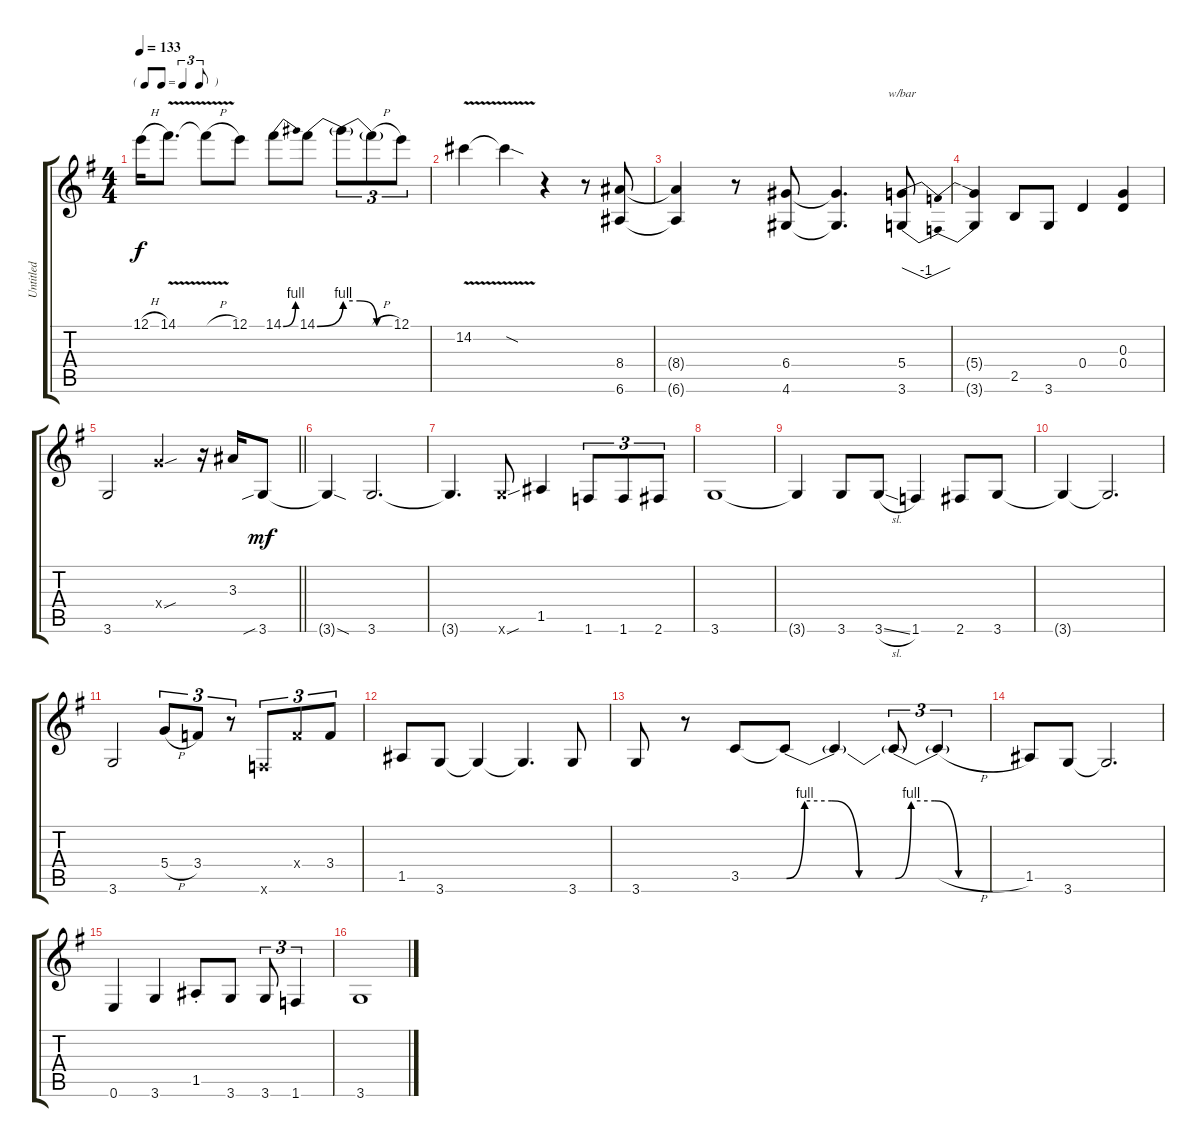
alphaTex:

\track ("Untitled" "Untitled") {instrument overdrivenguitar}
\staff {score tabs}
\tuning (E4 B3 G3 D3 A2 E2) {hide}
\ts (4 4)
\tf triplet8th
\tempo 133
\clef g2
\ks g
12.1{h}.16{dy f} 14.1{v}.8{d} 14.1{h t}.8 12.1.8 14.1{be (bend 0 0 60 4)}.8 14.1{be (bend 0 0 60 4)}.8 14.1{be (custom 0 4 20 4 40 0 60 0) t}.8{tu (3 2)} 14.1{h t}.8{tu (3 2)} 12.1.8{tu (3 2)} |
14.2{v}.4 14.2{sod t}.4 r.4 r.8 (8.4 6.6).8 |
(8.4{t} 6.6{t}).4 r.8 (6.4 4.6).8 (6.4{t} 4.6{t}).4{d} (5.4 3.6).8{tbe (dip default 0 0 30 -4 60 0)} |
(5.4{t} 3.6{t}).4 2.5.8 3.6.8 0.4.4 (0.3 0.4).4 |
\barLineRight lightlight
3.6.2 5.4{sou x}.4 r.16 3.3.16 3.6{sib}.8{dy mf} |
3.6{sod t}.4 3.6.2{d} |
3.6{t}.4{d} 3.6{sou x}.8 1.5.4 1.6.8{tu (3 2)} 1.6.8{tu (3 2)} 2.6.8{tu (3 2)} |
3.6.1 |
3.6{t}.4 3.6.8 3.6{sl}.8 1.6.4 2.6.8 3.6.8 |
3.6{t}.4 3.6{t}.2{d} |
3.6.2 5.4{h}.8{tu (3 2)} 3.4.8{tu (3 2)} r.8{tu (3 2)} 1.6{x}.8{tu (3 2)} 3.4{x}.8{tu (3 2)} 3.4.8{tu (3 2)} |
1.5.8 3.6.8 3.6{t}.4 3.6{t}.4{d} 3.6.8 |
3.6.8 r.8 3.5.8 3.5{be (custom 0 0 10 4 25 4 40 0 60 0) t}.8 3.5{t}.4 3.5{be (custom 0 0 10 4 25 4 40 0 60 0) t}.8{tu (3 2)} 3.5{h t}.4{tu (3 2)} |
1.5.8 3.6.8 3.6{t}.2{d} |
0.6.4 3.6.4 1.5{st}.8 3.6.8 3.6.8{tu (3 2)} 1.6.4{tu (3 2)} |
3.6.1
